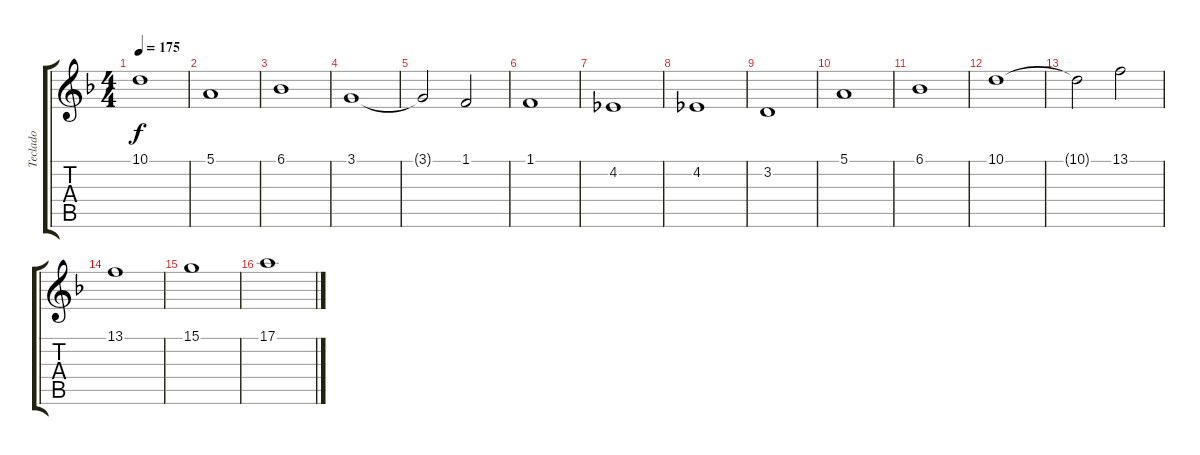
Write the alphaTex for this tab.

\track ("Teclado" "Teclado") {instrument stringensemble1}
\staff {score tabs}
\tuning (E4 B3 G3 D3 A2 E2) {hide}
\ts (4 4)
\tempo 175
\clef g2
\ks dminor
10.1.1{dy f} |
5.1.1 |
6.1.1 |
3.1.1 |
3.1{t}.2 1.1.2 |
1.1.1 |
4.2.1 |
4.2.1 |
3.2.1 |
5.1.1 |
6.1.1 |
10.1.1 |
10.1{t}.2 13.1.2 |
13.1.1 |
15.1.1 |
17.1.1
